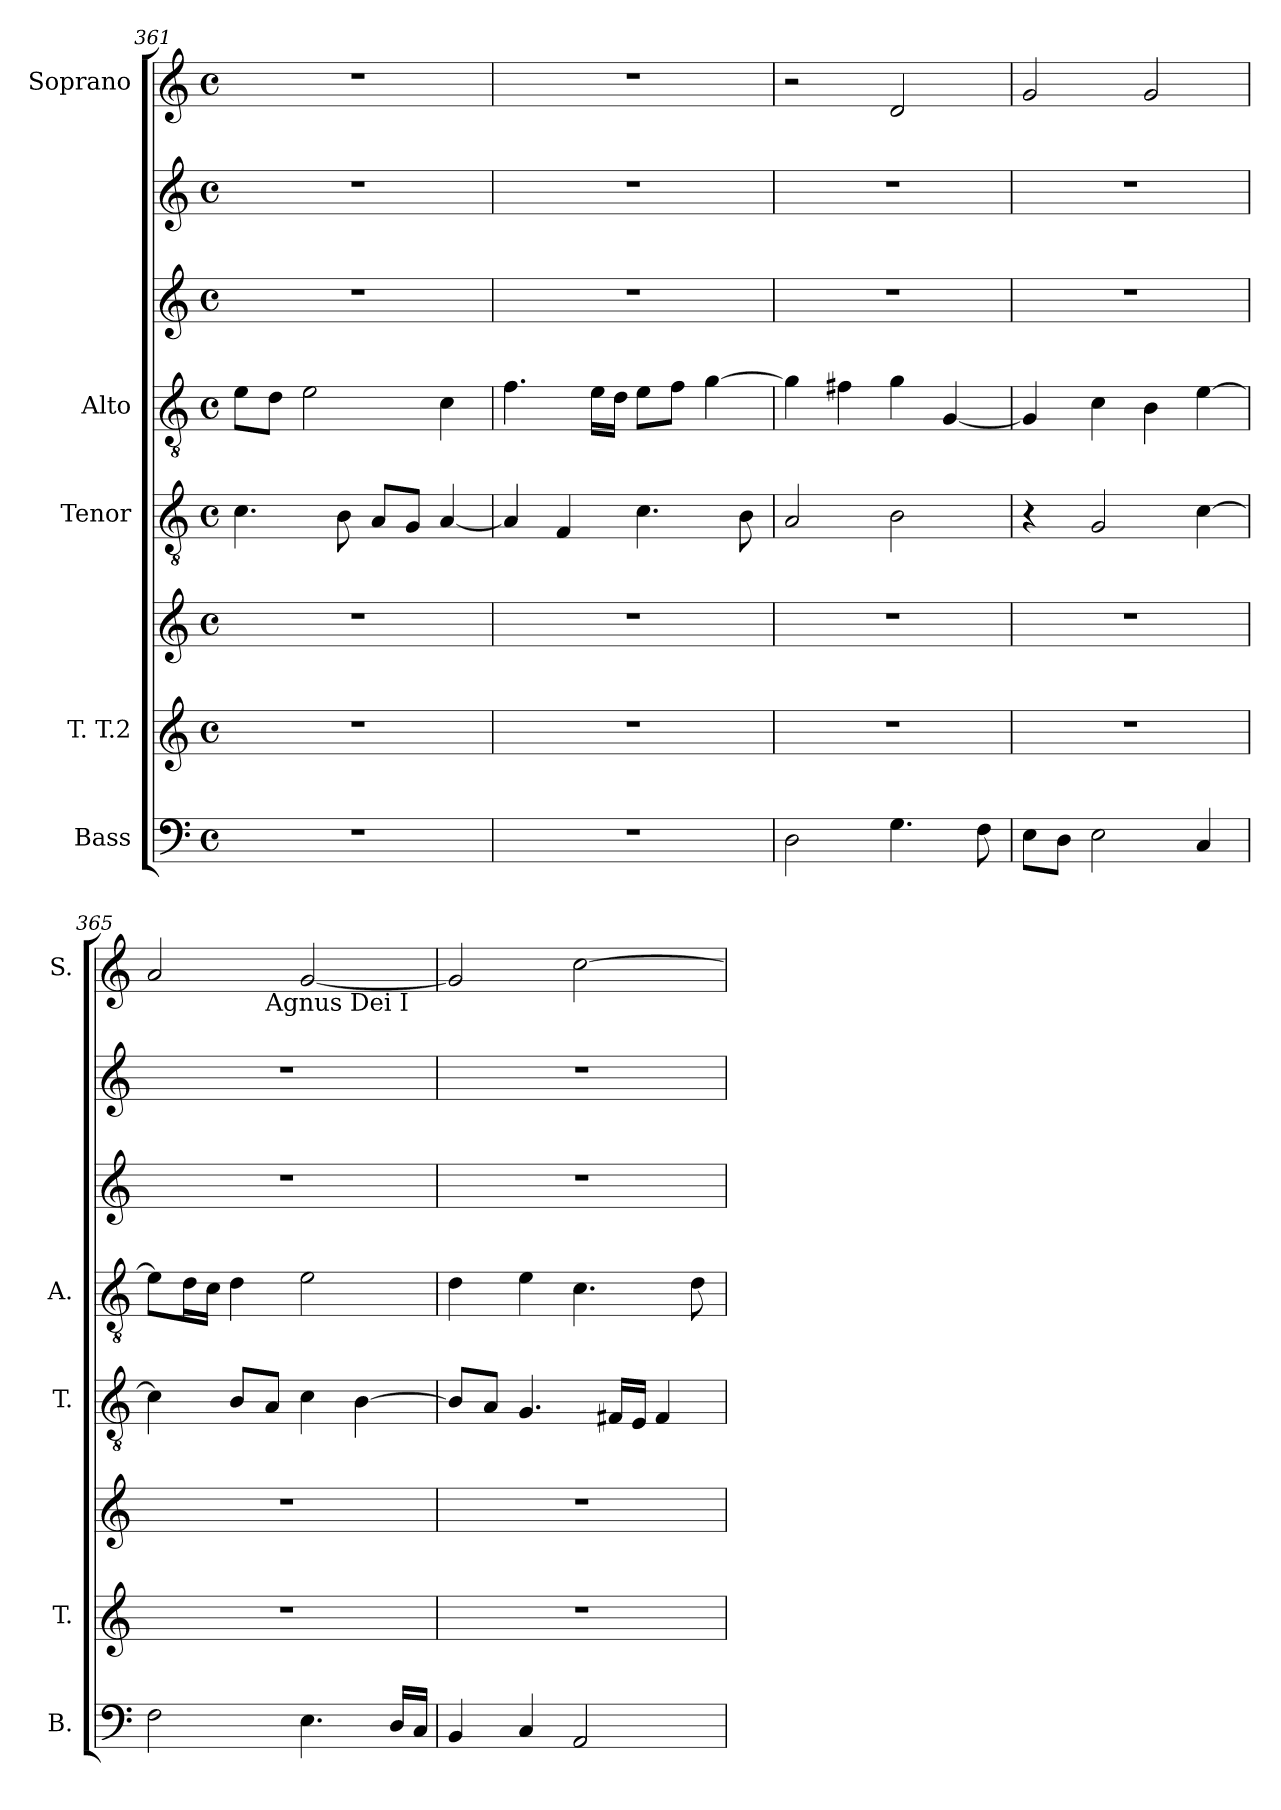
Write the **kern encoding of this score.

**kern	**kern	**kern	**kern	**kern	**kern	**kern	**kern
*part7	*part6	*part6	*part5	*part4	*part3	*part2	*part1
*staff8	*staff7	*staff6	*staff5	*staff4	*staff3	*staff2	*staff1
*I"Bass	*I"T. T.2	*	*I"Tenor	*I"Alto	*	*	*I"Soprano
*I'B.	*I'T.	*	*I'T.	*I'A.	*	*	*I'S.
*clefF4	*clefG2	*clefG2	*clefGv2	*clefGv2	*clefG2	*clefG2	*clefG2
*k[]	*k[]	*k[]	*k[]	*k[]	*k[]	*k[]	*k[]
*C:	*C:	*C:	*C:	*C:	*C:	*C:	*C:
*M4/4	*M4/4	*M4/4	*M4/4	*M4/4	*M4/4	*M4/4	*M4/4
*met(c)	*met(c)	*met(c)	*met(c)	*met(c)	*met(c)	*met(c)	*met(c)
=361	=361	=361	=361	=361	=361	=361	=361
1r	1r	1r	4.c\	8e\L	1r	1r	1r
.	.	.	.	8d\J	.	.	.
.	.	.	.	2e\	.	.	.
.	.	.	8B\	.	.	.	.
.	.	.	8A/L	.	.	.	.
.	.	.	8G/J	.	.	.	.
.	.	.	[<4A/	4c\	.	.	.
=362	=362	=362	=362	=362	=362	=362	=362
1r	1r	1r	4A/]	4.f\	1r	1r	1r
.	.	.	4F/	.	.	.	.
.	.	.	.	16e\LL	.	.	.
.	.	.	.	16d\JJ	.	.	.
.	.	.	4.c\	8e\L	.	.	.
.	.	.	.	8f\J	.	.	.
.	.	.	.	[>4g\	.	.	.
.	.	.	8B\	.	.	.	.
=363	=363	=363	=363	=363	=363	=363	=363
2D\	1r	1r	2A/	4g\]	1r	1r	2r
.	.	.	.	4f#X\	.	.	.
4.G\	.	.	2B\	4g\	.	.	2d/
.	.	.	.	[<4G/	.	.	.
8F\	.	.	.	.	.	.	.
!!LO:PB:g=z
=364	=364	=364	=364	=364	=364	=364	=364
8E\L	1r	1r	4r	4G/]	1r	1r	2g/
8D\J	.	.	.	.	.	.	.
2E\	.	.	2G/	4c\	.	.	.
.	.	.	.	4B\	.	.	2g/
4C/	.	.	[>4c\	[>4e\	.	.	.
=365	=365	=365	=365	=365	=365	=365	=365
*	*	*	*	*	*	*	*^
2F\	1r	1r	4c\]	8e\L]	1r	1r	2a/	4.ryy
.	.	.	.	16d\L	.	.	.	.
.	.	.	.	16c\JJ	.	.	.	.
.	.	.	8B/L	4d\	.	.	.	.
!	!	!	!	!	!	!	!	!LO:TX:b:t=Agnus Dei I
.	.	.	8A/J	.	.	.	.	2ryy
4.E\	.	.	4c\	2e\	.	.	[<2g/	.
.	.	.	[>4B\	.	.	.	.	.
16D/LL	.	.	.	.	.	.	.	8ryy
16C/JJ	.	.	.	.	.	.	.	.
*	*	*	*	*	*	*	*v	*v
=366	=366	=366	=366	=366	=366	=366	=366
4BB/	1r	1r	8B/L]	4d\	1r	1r	2g/]
.	.	.	8A/J	.	.	.	.
4C/	.	.	4.G/	4e\	.	.	.
2AA/	.	.	.	4.c\	.	.	[>2cc\
.	.	.	16F#X/LL	.	.	.	.
.	.	.	16E/JJ	.	.	.	.
.	.	.	4F#/	.	.	.	.
.	.	.	.	8d\	.	.	.
=	=	=	=	=	=	=	=
*-	*-	*-	*-	*-	*-	*-	*-
